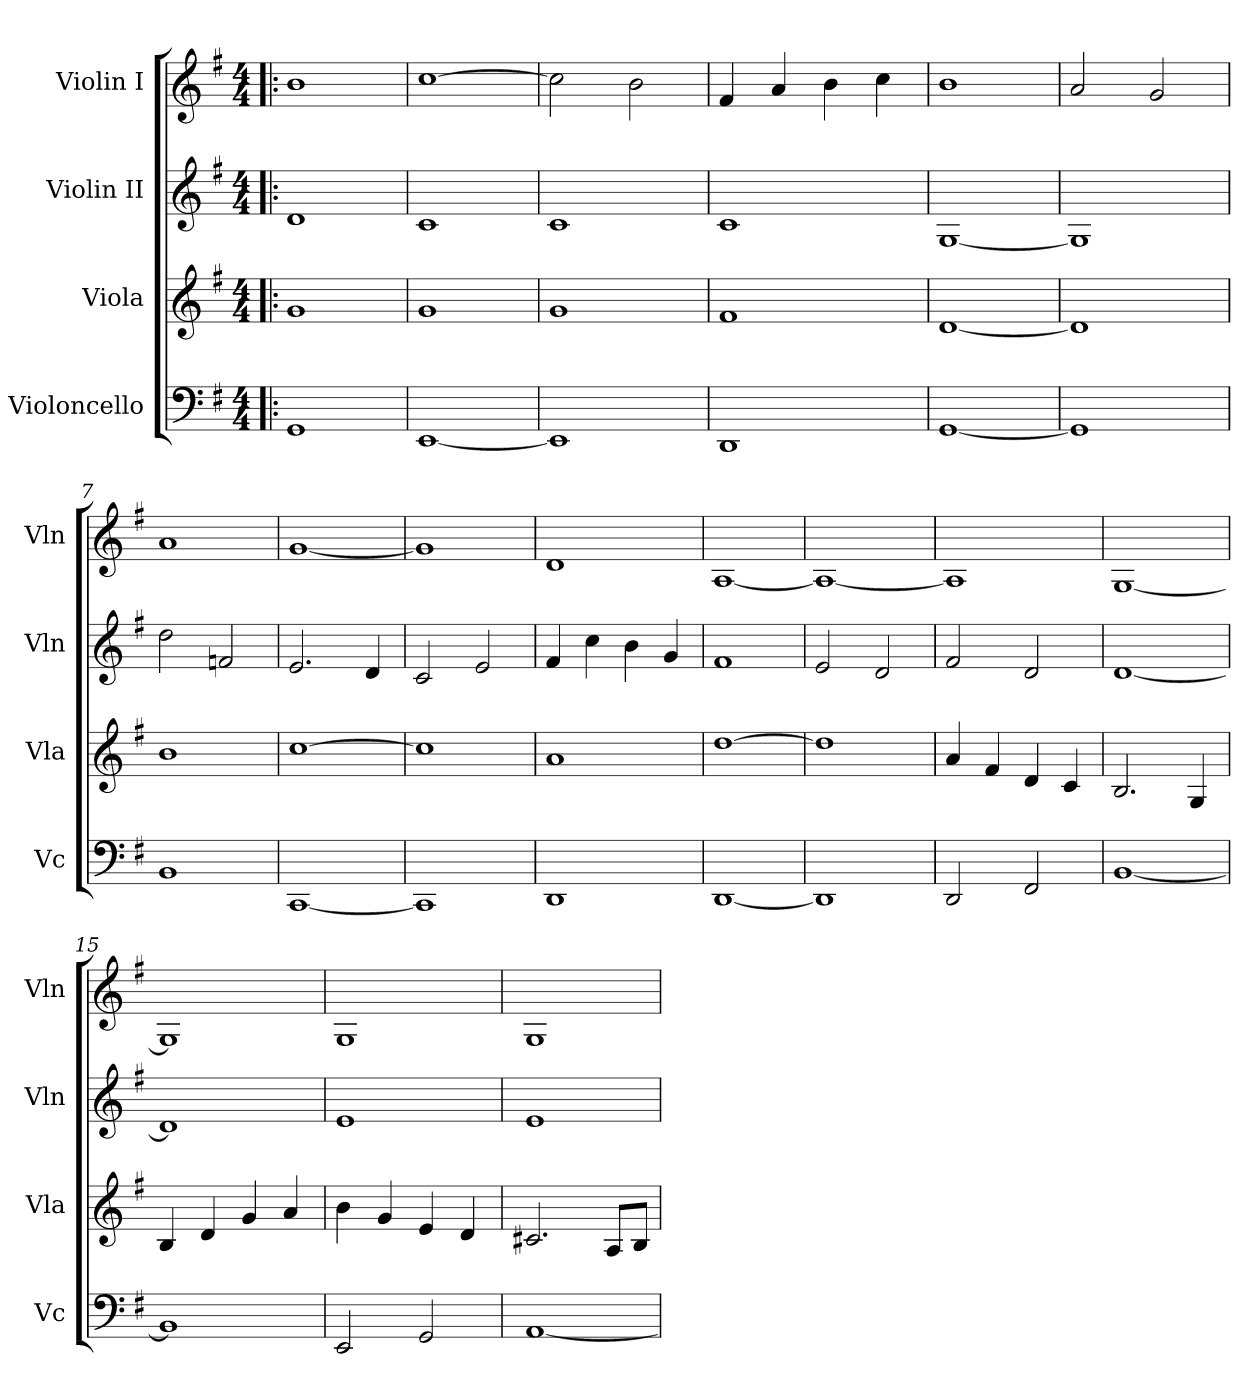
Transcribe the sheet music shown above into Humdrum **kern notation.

**kern	**kern	**kern	**kern
*part4	*part3	*part2	*part1
*staff4	*staff3	*staff2	*staff1
*I"Violoncello	*I"Viola	*I"Violin II	*I"Violin I
*I'Vc	*I'Vla	*I'Vln	*I'Vln
*clefF4	*clefG2	*clefG2	*clefG2
*k[f#]	*k[f#]	*k[f#]	*k[f#]
*M4/4	*M4/4	*M4/4	*M4/4
*MM140	*MM140	*MM140	*MM140
=1!|:	=1!|:	=1!|:	=1!|:
1GG	1g	1d	1b
=2	=2	=2	=2
[1EE	1g	1c	[1cc
=3	=3	=3	=3
1EE]	1g	1c	2cc\]
.	.	.	2b\
=4	=4	=4	=4
1DD	1f#	1c	4f#/
.	.	.	4a/
.	.	.	4b\
.	.	.	4cc\
=5	=5	=5	=5
[1GG	[1d	[1G	1b
=6	=6	=6	=6
1GG]	1d]	1G]	2a/
.	.	.	2g/
=7	=7	=7	=7
1BB	1b	2dd\	1a
.	.	2fn/	.
=8	=8	=8	=8
[1CC	[1cc	2.e/	[1g
.	.	4d/	.
=9	=9	=9	=9
1CC]	1cc]	2c/	1g]
.	.	2e/	.
=10	=10	=10	=10
1DD	1a	4f#/	1d
.	.	4cc\	.
.	.	4b\	.
.	.	4g/	.
!!LO:LB:g=z
=11	=11	=11	=11
[1DD	[1dd	1f#	[1A
=12	=12	=12	=12
1DD]	1dd]	2e/	1A_
.	.	2d/	.
=13	=13	=13	=13
2DD/	4a/	2f#/	1A]
.	4f#/	.	.
2FF#/	4d/	2d/	.
.	4c/	.	.
=14	=14	=14	=14
[1BB	2.B/	[1d	[1G
.	4G/	.	.
=15	=15	=15	=15
1BB]	4B/	1d]	1G]
.	4d/	.	.
.	4g/	.	.
.	4a/	.	.
=16	=16	=16	=16
2EE/	4b\	1e	1G
.	4g/	.	.
2GG/	4e/	.	.
.	4d/	.	.
=17	=17	=17	=17
[1AA	2.c#X/	1e	1G
.	8A/L	.	.
.	8B/J	.	.
=	=	=	=
*-	*-	*-	*-
